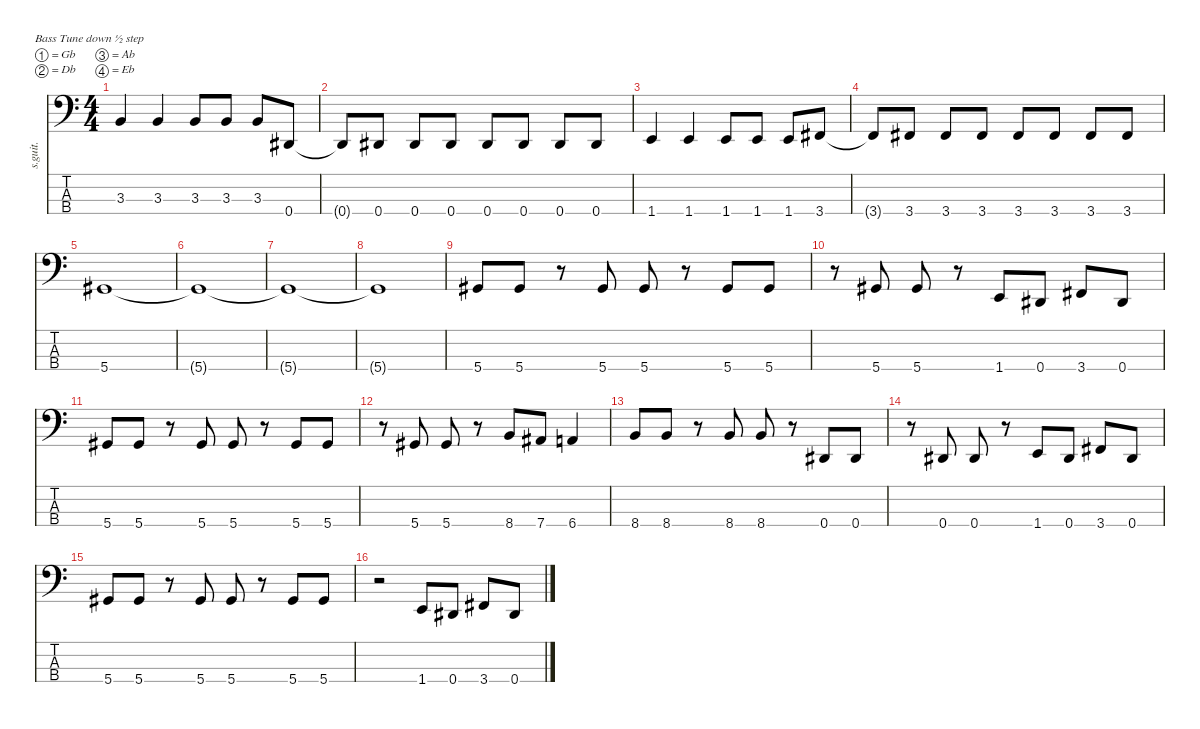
\defaultSystemsLayout 4
\hideDynamics
\bracketExtendMode nobrackets
\track ("" "s.guit.") {instrument electricbassfinger}
\staff {score tabs}
\tuning (Gb2 Db2 Ab1 Eb1)
\ts (4 4)
\tempo (184 hide)
\clef f4
\ks c
3.3.4{dy f} 3.3.4 3.3.8 3.3.8 3.3.8 0.4{acc #}.8 |
0.4{t acc #}.8 0.4{acc #}.8 0.4{acc #}.8 0.4{acc #}.8 0.4{acc #}.8 0.4{acc #}.8 0.4{acc #}.8 0.4{acc #}.8 |
1.4.4 1.4.4 1.4.8 1.4.8 1.4.8 3.4{acc #}.8 |
3.4{t acc #}.8 3.4{acc #}.8 3.4{acc #}.8 3.4{acc #}.8 3.4{acc #}.8 3.4{acc #}.8 3.4{acc #}.8 3.4{acc #}.8 |
5.4{acc #}.1 |
5.4{t acc #}.1 |
5.4{t acc #}.1 |
5.4{t acc #}.1 |
5.4{acc #}.8 5.4{acc #}.8 r.8 5.4{acc #}.8 5.4{acc #}.8 r.8 5.4{acc #}.8 5.4{acc #}.8 |
r.8 5.4{acc #}.8 5.4{acc #}.8 r.8 1.4.8 0.4{acc #}.8 3.4{acc #}.8 0.4{acc #}.8 |
5.4{acc #}.8 5.4{acc #}.8 r.8 5.4{acc #}.8 5.4{acc #}.8 r.8 5.4{acc #}.8 5.4{acc #}.8 |
r.8 5.4{acc #}.8 5.4{acc #}.8 r.8 8.4.8 7.4{acc #}.8 6.4.4 |
8.4.8 8.4.8 r.8 8.4.8 8.4.8 r.8 0.4{acc #}.8 0.4{acc #}.8 |
r.8 0.4{acc #}.8 0.4{acc #}.8 r.8 1.4.8 0.4{acc #}.8 3.4{acc #}.8 0.4{acc #}.8 |
5.4{acc #}.8 5.4{acc #}.8 r.8 5.4{acc #}.8 5.4{acc #}.8 r.8 5.4{acc #}.8 5.4{acc #}.8 |
r.2 1.4.8 0.4{acc #}.8 3.4{acc #}.8 0.4{acc #}.8
